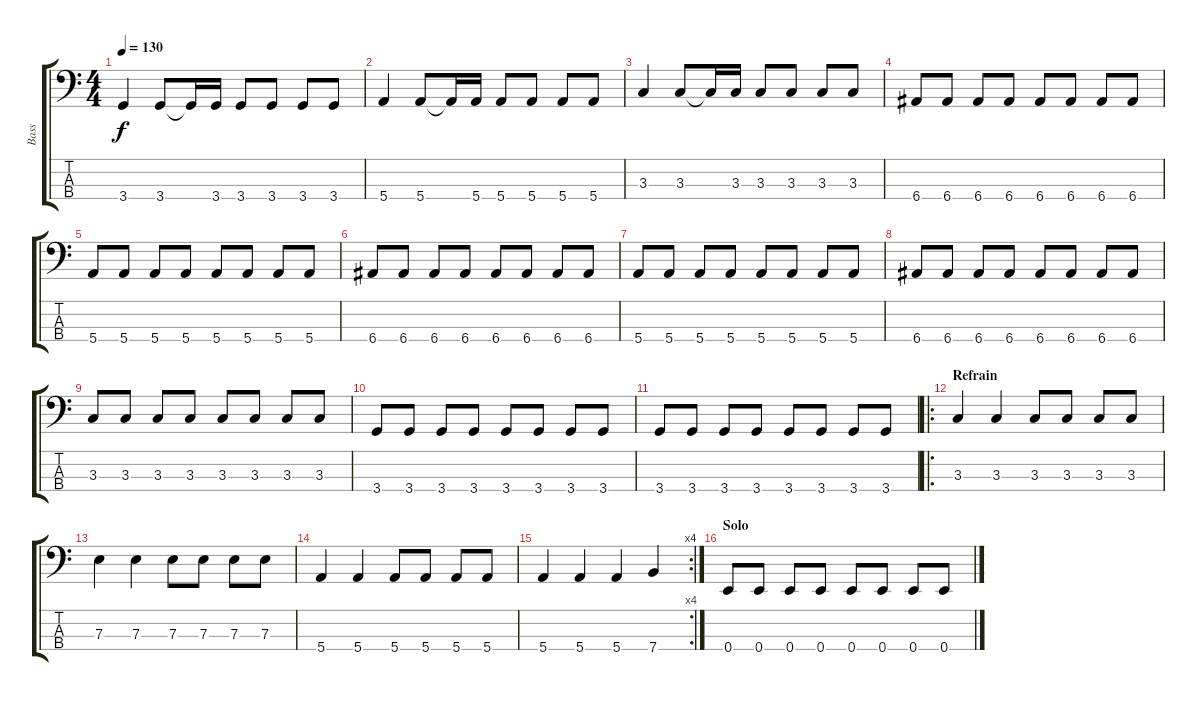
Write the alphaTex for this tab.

\track ("Bass" "Bass") {instrument electricbassfinger}
\staff {score tabs}
\tuning (G2 D2 A1 E1) {hide}
\ts (4 4)
\tempo 130
\clef f4
\ks c
3.4.4{dy f} 3.4.8 3.4{t}.16 3.4.16 3.4.8 3.4.8 3.4.8 3.4.8 |
5.4.4 5.4.8 5.4{t}.16 5.4.16 5.4.8 5.4.8 5.4.8 5.4.8 |
3.3.4 3.3.8 3.3{t}.16 3.3.16 3.3.8 3.3.8 3.3.8 3.3.8 |
6.4.8 6.4.8 6.4.8 6.4.8 6.4.8 6.4.8 6.4.8 6.4.8 |
5.4.8 5.4.8 5.4.8 5.4.8 5.4.8 5.4.8 5.4.8 5.4.8 |
6.4.8 6.4.8 6.4.8 6.4.8 6.4.8 6.4.8 6.4.8 6.4.8 |
5.4.8 5.4.8 5.4.8 5.4.8 5.4.8 5.4.8 5.4.8 5.4.8 |
6.4.8 6.4.8 6.4.8 6.4.8 6.4.8 6.4.8 6.4.8 6.4.8 |
3.3.8 3.3.8 3.3.8 3.3.8 3.3.8 3.3.8 3.3.8 3.3.8 |
3.4.8 3.4.8 3.4.8 3.4.8 3.4.8 3.4.8 3.4.8 3.4.8 |
3.4.8 3.4.8 3.4.8 3.4.8 3.4.8 3.4.8 3.4.8 3.4.8 |
\ro
\section ("" "Refrain")
3.3.4 3.3.4 3.3.8 3.3.8 3.3.8 3.3.8 |
7.3.4 7.3.4 7.3.8 7.3.8 7.3.8 7.3.8 |
5.4.4 5.4.4 5.4.8 5.4.8 5.4.8 5.4.8 |
\rc 4
5.4.4 5.4.4 5.4.4 7.4.4 |
\section ("" "Solo")
0.4.8 0.4.8 0.4.8 0.4.8 0.4.8 0.4.8 0.4.8 0.4.8
